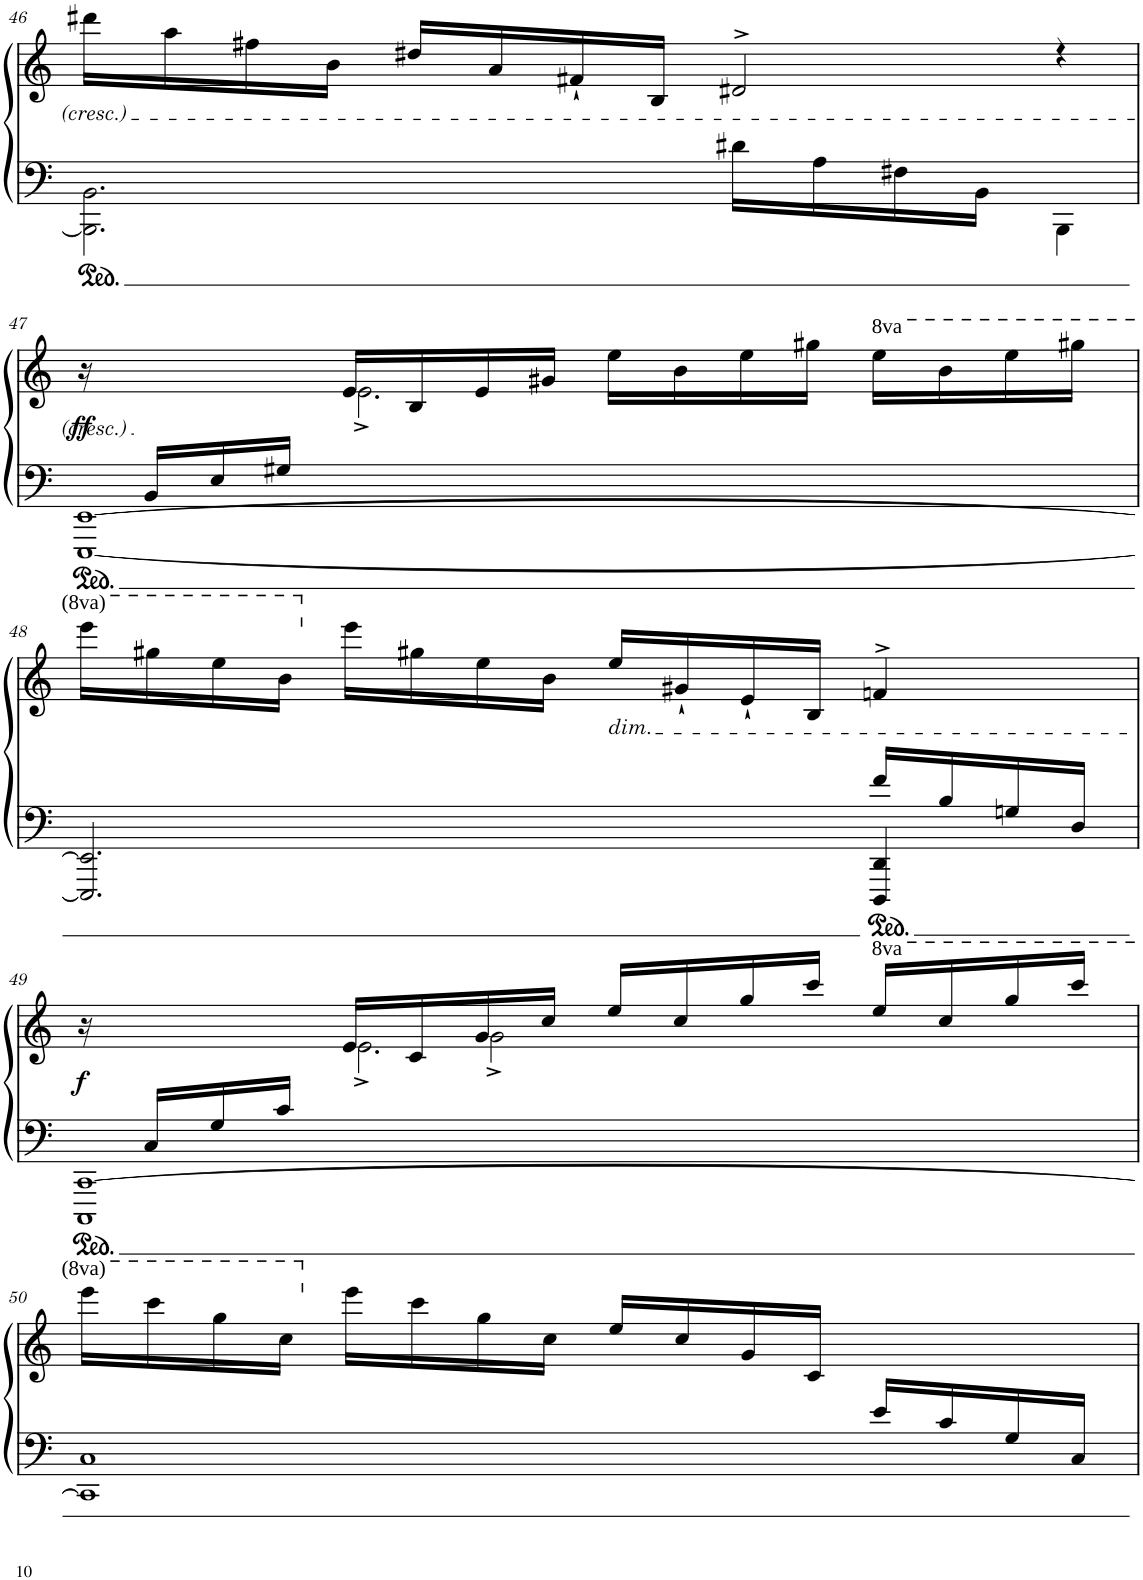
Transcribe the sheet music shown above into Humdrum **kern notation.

**kern	**kern	**dynam
*part1	*part1	*part1
*staff2	*staff1	*staff1/2
*I"Piano	*	*
*I'Pno	*	*
!!LO:PB:g=z
*clefF4	*clefG2	*
*k[]	*k[]	*
*M4/4	*M4/4	*
*met(c)	*met(c)	*
=46	=46	=46
*^	*^	*
2ryy	2.BBB\] 2.BB\	16ddd#X\LL	2ryy	.
.	.	16aa\	.	.
.	.	16ff#X\	.	.
.	.	16b\JJ	.	.
.	.	16dd#X/LL	.	.
.	.	16a/	.	.
.	.	16f#X`/	.	.
.	.	16B/JJ	.	.
16d#X\LL	.	4ryy	2d#X^/	.
16A\	.	.	.	.
16F#X\	.	.	.	.
16BB\JJ	.	.	.	.
4ryy	4BBB\	4r	.	.
!!LO:LB:g=z	!!
=47	=47	=47	=47	=47
!	!	!	!	!LO:DY:b
16ryy	[1EEE [1EE	16r	4ryy	ff
16BB/LL	.	8.ryy	.	.
16E/	.	.	.	.
16G#X/JJ	.	.	.	.
2.ryy	.	16e/LL	2.e^\	.
.	.	16B/	.	.
.	.	16e/	.	.
.	.	16g#X/JJ	.	.
.	.	16ee\LL	.	.
.	.	16b\	.	.
.	.	16ee\	.	.
.	.	16gg#X\JJ	.	.
*	*	*8va	*	*
.	.	16eee\LL	.	.
.	.	16bb\	.	.
.	.	16eee\	.	.
.	.	16ggg#X\JJ	.	.
!!LO:LB:g=z	!!
=48	=48	=48	=48	=48
2.ryy	2.EEE/] 2.EE/]	16eeee\LL	2.ryy	.
.	.	16ggg#X\	.	.
.	.	16eee\	.	.
.	.	16bb\JJ	.	.
*	*	*X8va	*	*
.	.	16eee\LL	.	.
.	.	16gg#X\	.	.
.	.	16ee\	.	.
.	.	16b\JJ	.	.
!	!	!LO:TX:b:i:t=dim.	!	!
.	.	16ee/LL	.	.
.	.	16g#X`/	.	.
.	.	16e`/	.	.
.	.	16B/JJ	.	.
16f/LL	4DDD/ 4DD/	4ryy	4fn^/	.
16B/	.	.	.	.
16Gn/	.	.	.	.
16D/JJ	.	.	.	.
!!LO:LB:g=z
=49	=49	=49	=49	=49
*	*	*	*^	*
!	!	!	!	!	!LO:DY:b
16ryy	1CCC [1CC	16r	4ryy	4.ryy	f
16C/LL	.	8.ryy	.	.	.
16G/	.	.	.	.	.
16c/JJ	.	.	.	.	.
2.ryy	.	16e/LL	2.e^\	.	.
.	.	16c/	.	.	.
.	.	16g/	.	2g^\	.
.	.	16cc/JJ	.	.	.
.	.	16ee/LL	.	.	.
.	.	16cc/	.	.	.
.	.	16gg/	.	.	.
.	.	16ccc/JJ	.	.	.
*	*	*8va	*	*	*
.	.	16eee/LL	.	.	.
.	.	16ccc/	.	.	.
.	.	16ggg/	.	8ryy	.
.	.	16cccc/JJ	.	.	.
*	*	*v	*v	*v	*
!!LO:LB:g=z
=50	=50	=50	=50
2.ryy	1CC] 1C	16eeee\LL	.
.	.	16cccc\	.
.	.	16ggg\	.
.	.	16ccc\JJ	.
*	*	*X8va	*
.	.	16eee\LL	.
.	.	16ccc\	.
.	.	16gg\	.
.	.	16cc\JJ	.
.	.	16ee/LL	.
.	.	16cc/	.
.	.	16g/	.
.	.	16c/JJ	.
16e/LL	.	4ryy	.
16c/	.	.	.
16G/	.	.	.
16C/JJ	.	.	.
*v	*v	*	*
=	=	=
*-	*-	*-
